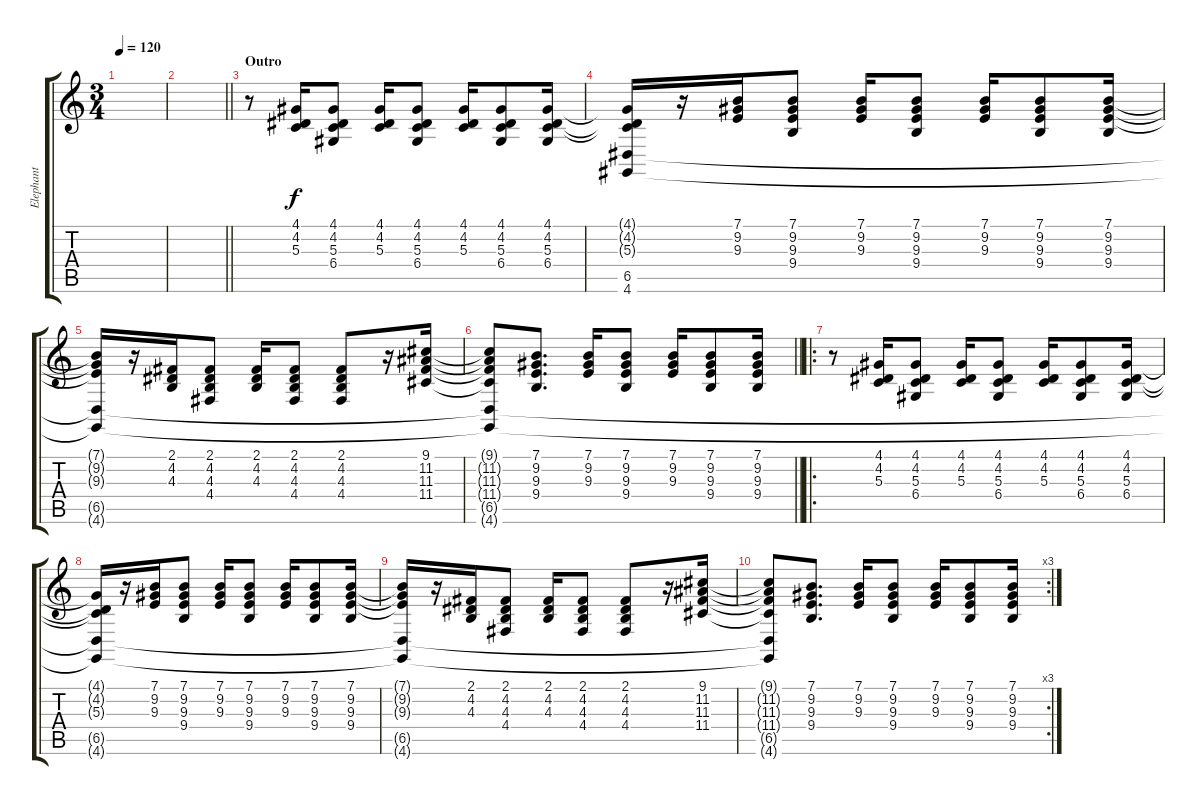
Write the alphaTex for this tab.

\track ("Elephant" "Elephant") {instrument trumpet}
\staff {score tabs}
\tuning (E4 B3 G3 D3 A2 E2) {hide}
\ts (3 4)
\tempo 120
\clef g2
\ks c
|
\barLineRight lightlight
|
\section ("" "Outro")
r.8 (4.1 4.2 5.3).16 (4.1 4.2 5.3 6.4).8 (4.1 4.2 5.3).16 (4.1 4.2 5.3 6.4).8 (4.1 4.2 5.3).16 (4.1 4.2 5.3 6.4).8 (4.1 4.2 5.3 6.4).16 |
(4.1{t} 4.2{t} 5.3{t} 6.5 4.6).16 r.16 (7.1 9.2 9.3).16 (7.1 9.2 9.3 9.4).8 (7.1 9.2 9.3).16 (7.1 9.2 9.3 9.4).8 (7.1 9.2 9.3).16 (7.1 9.2 9.3 9.4).8 (7.1 9.2 9.3 9.4).16 |
(7.1{t} 9.2{t} 9.3{t} 6.5{t} 4.6{t}).16 r.16 (2.1 4.2 4.3).16 (2.1 4.2 4.3 4.4).8 (2.1 4.2 4.3).16 (2.1 4.2 4.3 4.4).8 (2.1 4.2 4.3 4.4).8 r.16 (9.1 11.2 11.3 11.4).16 |
\barLineRight lightlight
(9.1{t} 11.2{t} 11.3{t} 11.4{t} 6.5{t} 4.6{t}).8 (7.1 9.2 9.3 9.4).8{d} (7.1 9.2 9.3).16 (7.1 9.2 9.3 9.4).8 (7.1 9.2 9.3).16 (7.1 9.2 9.3 9.4).8 (7.1 9.2 9.3 9.4).16 |
\ro
r.8 (4.1 4.2 5.3).16 (4.1 4.2 5.3 6.4).8 (4.1 4.2 5.3).16 (4.1 4.2 5.3 6.4).8 (4.1 4.2 5.3).16 (4.1 4.2 5.3 6.4).8 (4.1 4.2 5.3 6.4).16 |
(4.1{t} 4.2{t} 5.3{t} 6.5{t} 4.6{t}).16 r.16 (7.1 9.2 9.3).16 (7.1 9.2 9.3 9.4).8 (7.1 9.2 9.3).16 (7.1 9.2 9.3 9.4).8 (7.1 9.2 9.3).16 (7.1 9.2 9.3 9.4).8 (7.1 9.2 9.3 9.4).16 |
(7.1{t} 9.2{t} 9.3{t} 6.5{t} 4.6{t}).16 r.16 (2.1 4.2 4.3).16 (2.1 4.2 4.3 4.4).8 (2.1 4.2 4.3).16 (2.1 4.2 4.3 4.4).8 (2.1 4.2 4.3 4.4).8 r.16 (9.1 11.2 11.3 11.4).16 |
\rc 3
(9.1{t} 11.2{t} 11.3{t} 11.4{t} 6.5{t} 4.6{t}).8 (7.1 9.2 9.3 9.4).8{d} (7.1 9.2 9.3).16 (7.1 9.2 9.3 9.4).8 (7.1 9.2 9.3).16 (7.1 9.2 9.3 9.4).8 (7.1 9.2 9.3 9.4).16
